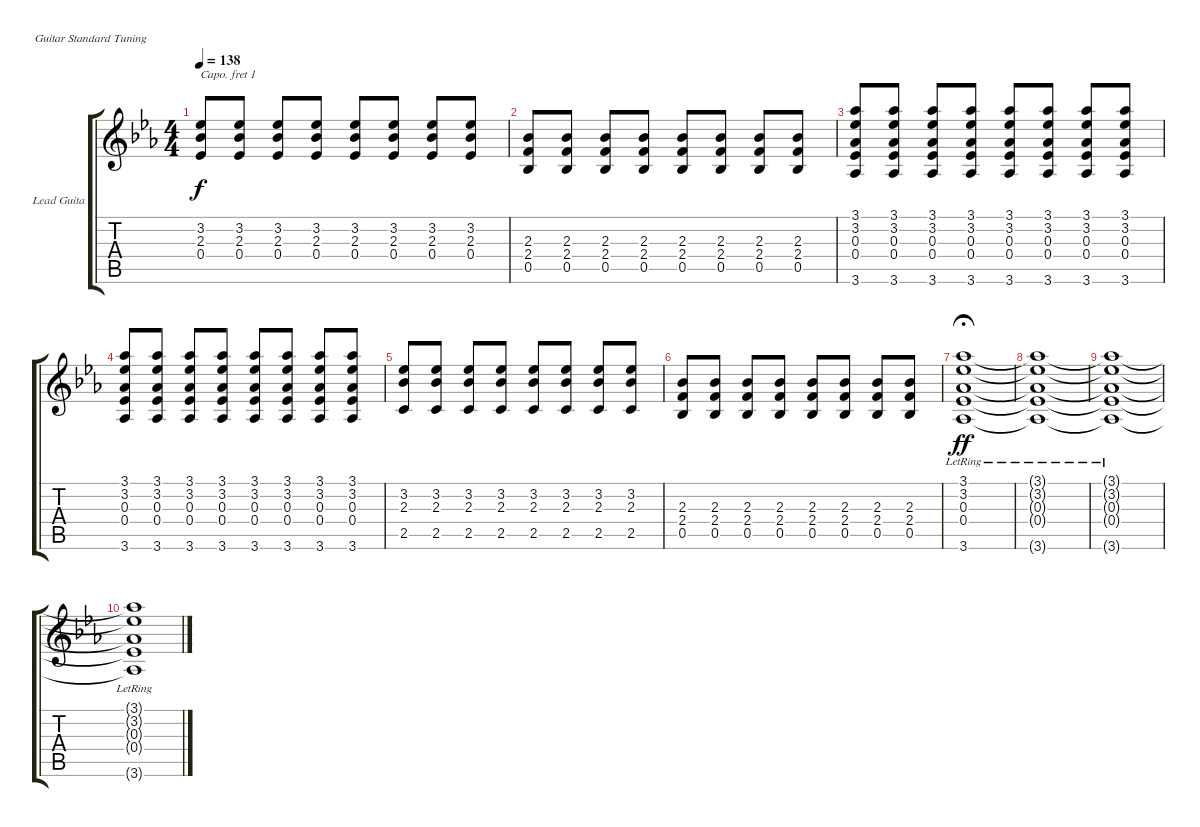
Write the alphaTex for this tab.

\defaultSystemsLayout 4
\bracketExtendMode groupsimilarinstruments
\firstSystemTrackNameOrientation horizontal
\otherSystemsTrackNameOrientation horizontal
\track ("Lead Guitar" "Lead Guita") {instrument electricguitarclean}
\staff {score tabs}
\capo 1
\tuning (E4 B3 G3 D3 A2 E2)
\ts (4 4)
\tempo 138
\clef g2
\ks eb
(2.3 3.2 0.4).8{dy f} (2.3 3.2 0.4).8 (2.3 3.2 0.4).8 (2.3 3.2 0.4).8 (2.3 3.2 0.4).8 (2.3 3.2 0.4).8 (2.3 3.2 0.4).8 (2.3 3.2 0.4).8 |
(2.4 2.3 0.5).8 (2.4 2.3 0.5).8 (2.4 2.3 0.5).8 (2.4 2.3 0.5).8 (2.4 2.3 0.5).8 (2.4 2.3 0.5).8 (2.4 2.3 0.5).8 (2.4 2.3 0.5).8 |
(3.6 0.4 0.3 3.2 3.1).8 (3.6 0.4 0.3 3.2 3.1).8 (3.6 0.4 0.3 3.2 3.1).8 (3.6 0.4 0.3 3.2 3.1).8 (3.6 0.4 0.3 3.2 3.1).8 (3.6 0.4 0.3 3.2 3.1).8 (3.6 0.4 0.3 3.2 3.1).8 (3.6 0.4 0.3 3.2 3.1).8 |
(3.6 0.4 0.3 3.2 3.1).8 (3.6 0.4 0.3 3.2 3.1).8 (3.6 0.4 0.3 3.2 3.1).8 (3.6 0.4 0.3 3.2 3.1).8 (3.6 0.4 0.3 3.2 3.1).8 (3.6 0.4 0.3 3.2 3.1).8 (3.6 0.4 0.3 3.2 3.1).8 (3.6 0.4 0.3 3.2 3.1).8 |
(2.3 3.2 2.5).8 (2.3 3.2 2.5).8 (2.3 3.2 2.5).8 (2.3 3.2 2.5).8 (2.3 3.2 2.5).8 (2.3 3.2 2.5).8 (2.3 3.2 2.5).8 (2.3 3.2 2.5).8 |
(2.4 2.3 0.5).8 (2.4 2.3 0.5).8 (2.4 2.3 0.5).8 (2.4 2.3 0.5).8 (2.4 2.3 0.5).8 (2.4 2.3 0.5).8 (2.4 2.3 0.5).8 (2.4 2.3 0.5).8 |
(3.6{lr} 0.4{lr} 0.3{lr} 3.2{lr} 3.1{lr}).1{dy ff fermata (medium 1)} |
(3.6{lr t} 0.4{lr t} 0.3{lr t} 3.2{lr t} 3.1{lr t}).1 |
(3.6{lr t} 0.4{lr t} 0.3{lr t} 3.2{lr t} 3.1{lr t}).1 |
(3.6{lr t} 0.4{lr t} 0.3{lr t} 3.2{lr t} 3.1{lr t}).1
